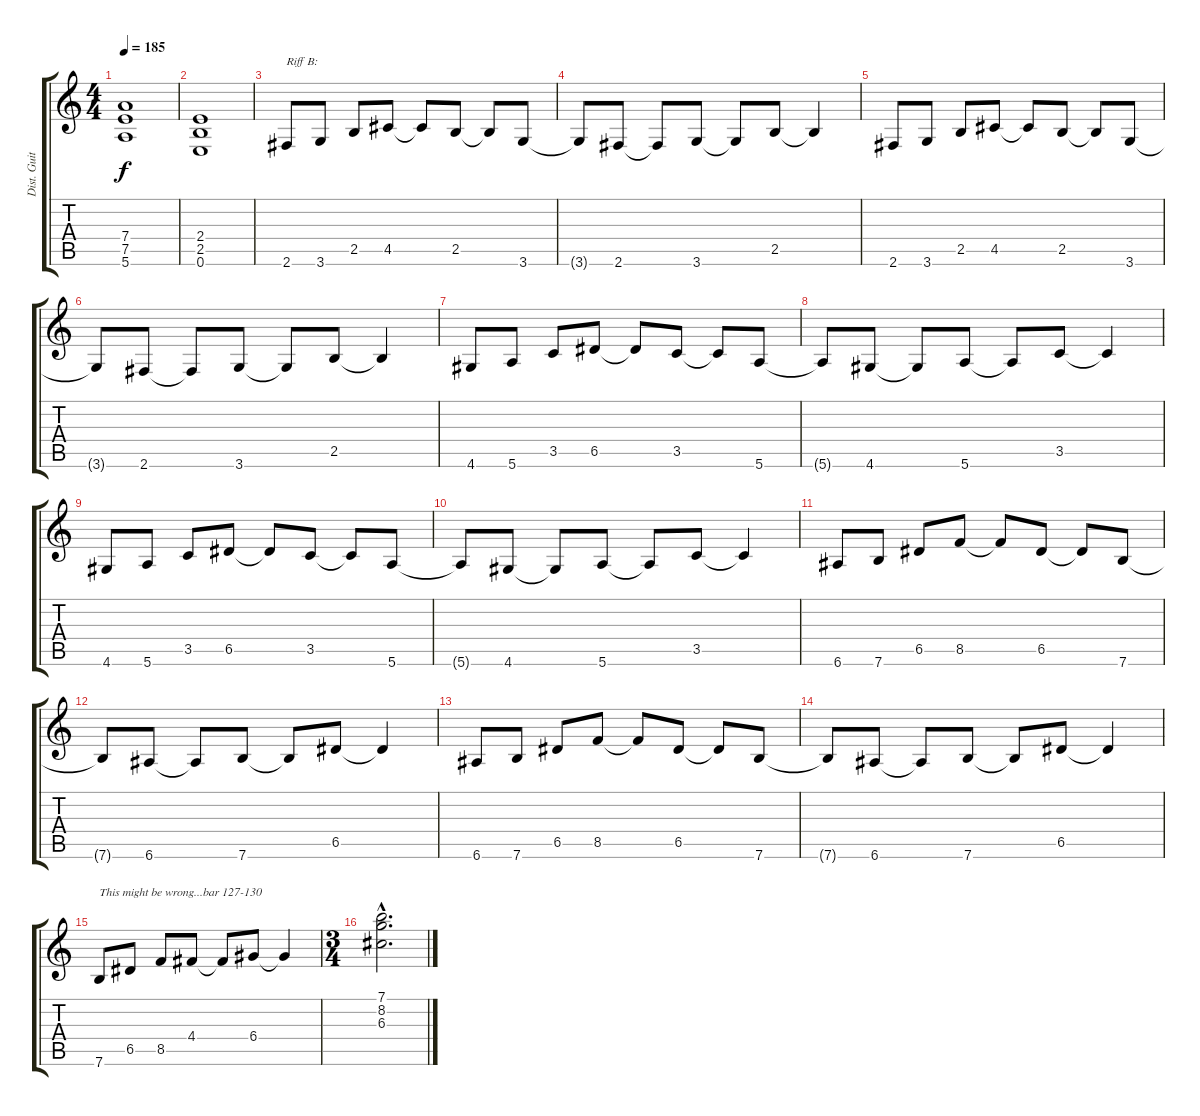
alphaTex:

\track ("Dist. Guitar 1" "Dist. Guit") {instrument distortionguitar}
\staff {score tabs}
\tuning (E4 B3 G3 D3 A2 E2) {hide}
\ts (4 4)
\tempo 185
\clef g2
\ks c
(7.4 7.5 5.6).1{dy f} |
(2.4 2.5 0.6).1 |
2.6.8{txt "Riff B:"} 3.6.8 2.5.8 4.5.8 4.5{t}.8 2.5.8 2.5{t}.8 3.6.8 |
3.6{t}.8 2.6.8 2.6{t}.8 3.6.8 3.6{t}.8 2.5.8 2.5{t}.4 |
2.6.8 3.6.8 2.5.8 4.5.8 4.5{t}.8 2.5.8 2.5{t}.8 3.6.8 |
3.6{t}.8 2.6.8 2.6{t}.8 3.6.8 3.6{t}.8 2.5.8 2.5{t}.4 |
4.6.8 5.6.8 3.5.8 6.5.8 6.5{t}.8 3.5.8 3.5{t}.8 5.6.8 |
5.6{t}.8 4.6.8 4.6{t}.8 5.6.8 5.6{t}.8 3.5.8 3.5{t}.4 |
4.6.8 5.6.8 3.5.8 6.5.8 6.5{t}.8 3.5.8 3.5{t}.8 5.6.8 |
5.6{t}.8 4.6.8 4.6{t}.8 5.6.8 5.6{t}.8 3.5.8 3.5{t}.4 |
6.6.8 7.6.8 6.5.8 8.5.8 8.5{t}.8 6.5.8 6.5{t}.8 7.6.8 |
7.6{t}.8 6.6.8 6.6{t}.8 7.6.8 7.6{t}.8 6.5.8 6.5{t}.4 |
6.6.8 7.6.8 6.5.8 8.5.8 8.5{t}.8 6.5.8 6.5{t}.8 7.6.8 |
7.6{t}.8 6.6.8 6.6{t}.8 7.6.8 7.6{t}.8 6.5.8 6.5{t}.4 |
7.6.8{txt "This might be wrong...bar 127-130"} 6.5.8 8.5.8 4.4.8 4.4{t}.8 6.4.8 6.4{t}.4 |
\ts (3 4)
(7.1{hac} 8.2{hac} 6.3{hac}).2{d}
